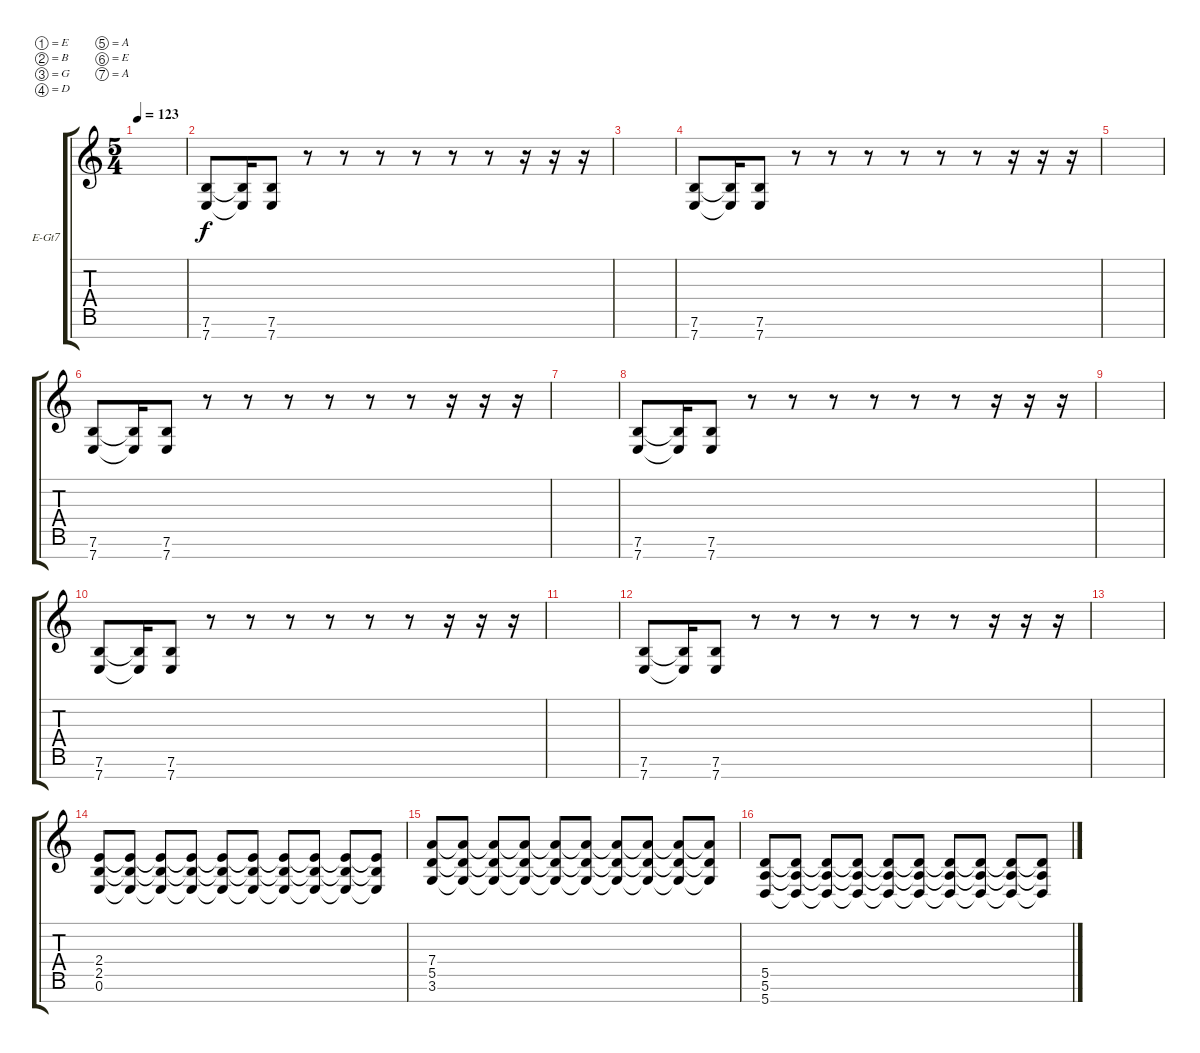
\defaultSystemsLayout 4
\bracketExtendMode groupsimilarinstruments
\firstSystemTrackNameOrientation horizontal
\otherSystemsTrackNameOrientation horizontal
\track ("Electric Guitar" "E-Gt7") {instrument distortionguitar}
\staff {score tabs}
\tuning (E4 B3 G3 D3 A2 E2 A1)
\ts (5 4)
\tempo 123
\clef g2
\scale
0.333333
\ks c
|
\scale
0.333333 (7.7 7.6).8 (7.7{t} 7.6{t}).16 (7.6 7.7).8 r.8 r.8 r.8 r.8 r.8 r.8 r.16 r.16 r.16 |
\scale
0.333333 |
\scale
0.333333 (7.7 7.6).8 (7.7{t} 7.6{t}).16 (7.6 7.7).8 r.8 r.8 r.8 r.8 r.8 r.8 r.16 r.16 r.16 |
\scale
0.333333 |
\scale
0.333333 (7.7 7.6).8 (7.7{t} 7.6{t}).16 (7.6 7.7).8 r.8 r.8 r.8 r.8 r.8 r.8 r.16 r.16 r.16 |
\scale
0.333333 |
\scale
0.333333 (7.7 7.6).8 (7.7{t} 7.6{t}).16 (7.6 7.7).8 r.8 r.8 r.8 r.8 r.8 r.8 r.16 r.16 r.16 |
\scale
0.333333 |
\scale
0.333333 (7.7 7.6).8 (7.7{t} 7.6{t}).16 (7.6 7.7).8 r.8 r.8 r.8 r.8 r.8 r.8 r.16 r.16 r.16 |
\scale
0.333333 |
\scale
0.333333 (7.7 7.6).8 (7.7{t} 7.6{t}).16 (7.6 7.7).8 r.8 r.8 r.8 r.8 r.8 r.8 r.16 r.16 r.16 |
\scale
0.333333 |
\scale
0.333333 (0.6 2.5 2.4).8 (0.6{t} 2.5{t} 2.4{t}).8 (0.6{t} 2.5{t} 2.4{t}).8 (0.6{t} 2.5{t} 2.4{t}).8 (0.6{t} 2.5{t} 2.4{t}).8 (0.6{t} 2.5{t} 2.4{t}).8 (0.6{t} 2.5{t} 2.4{t}).8 (0.6{t} 2.5{t} 2.4{t}).8 (0.6{t} 2.5{t} 2.4{t}).8 (0.6{t} 2.5{t} 2.4{t}).8 |
\scale
0.333333 (3.6 5.5 7.4).8 (3.6{t} 5.5{t} 7.4{t}).8 (3.6{t} 5.5{t} 7.4{t}).8 (7.4{t} 3.6{t} 5.5{t}).8 (7.4{t} 3.6{t} 5.5{t}).8 (7.4{t} 3.6{t} 5.5{t}).8 (7.4{t} 3.6{t} 5.5{t}).8 (7.4{t} 3.6{t} 5.5{t}).8 (7.4{t} 3.6{t} 5.5{t}).8 (7.4{t} 3.6{t} 5.5{t}).8 |
\scale
0.333333 (5.7 5.6 5.5).8 (5.7{t} 5.6{t} 5.5{t}).8 (5.5{t} 5.7{t} 5.6{t}).8 (5.5{t} 5.7{t} 5.6{t}).8 (5.5{t} 5.7{t} 5.6{t}).8 (5.5{t} 5.7{t} 5.6{t}).8 (5.5{t} 5.7{t} 5.6{t}).8 (5.5{t} 5.7{t} 5.6{t}).8 (5.5{t} 5.7{t} 5.6{t}).8 (5.5{t} 5.7{t} 5.6{t}).8
